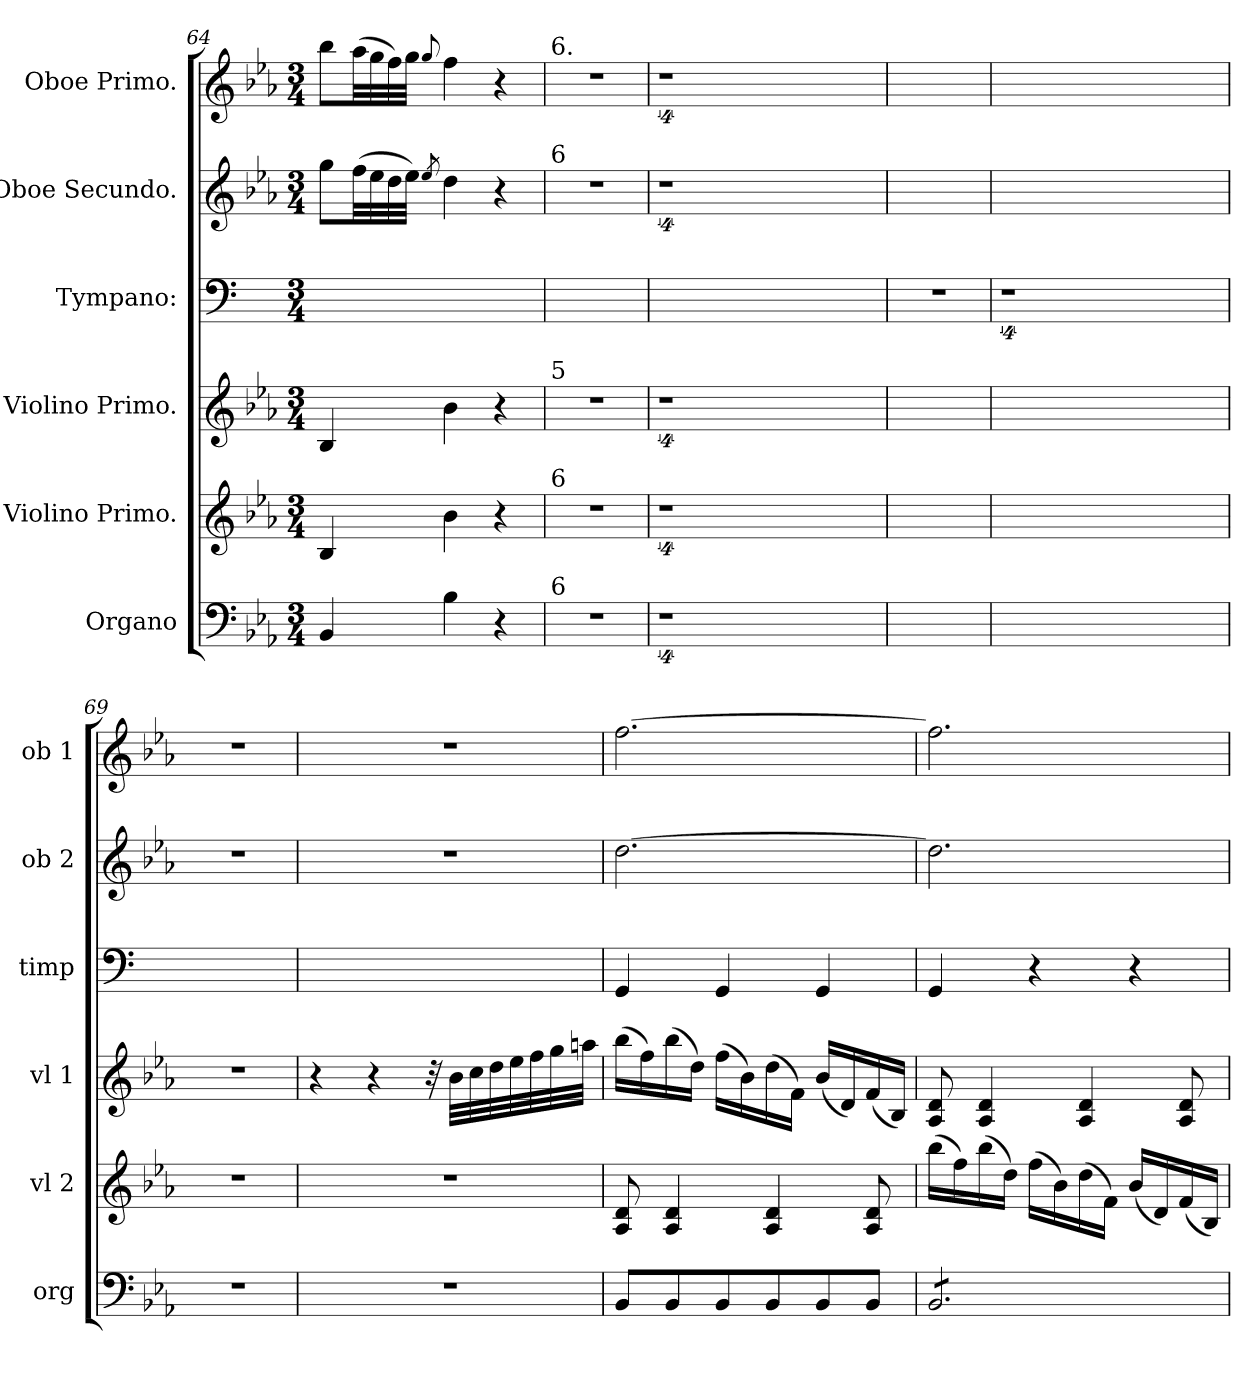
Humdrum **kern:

**kern	**kern	**dynam	**kern	**dynam	**kern	**kern	**kern
*part6	*part5	*part5	*part4	*part4	*part3	*part2	*part1
*staff6	*staff5	*staff5	*staff4	*staff4	*staff3	*staff2	*staff1
*I"Organo	*I"Violino Primo.	*	*I"Violino Primo.	*	*I"Tympano:	*I"Oboe Secundo.	*I"Oboe Primo.
*I'org	*I'vl 2	*	*I'vl 1	*	*I'timp	*I'ob 2	*I'ob 1
*clefF4	*clefG2	*	*clefG2	*	*clefF4	*clefG2	*clefG2
*	*	*	*	*	*ITrd-2c-3	*	*
*k[b-e-a-]	*k[b-e-a-]	*	*k[b-e-a-]	*	*k[b-e-a-]	*k[b-e-a-]	*k[b-e-a-]
*E-:	*E-:	*	*E-:	*	*E-:	*E-:	*E-:
*M3/4	*M3/4	*	*M3/4	*	*M3/4	*M3/4	*M3/4
=64	=64	=64	=64	=64	=64	=64	=64
4BB-/	4B-/	.	4B-/	.	2.ryy	8gg\L	8bb-\L
.	.	.	.	.	.	(32ff\LL	(32aa-\LL
.	.	.	.	.	.	32ee-\	32gg\
.	.	.	.	.	.	32dd\	32ff\)
.	.	.	.	.	.	32ee-\JJJ)	32gg\JJJ
.	.	.	.	.	.	8qee-/	8qqgg/
4B-\	4b-\	.	4b-\	.	.	4dd\	4ff\
4r	4r	.	4r	.	.	4r	4r
=65	=65	=65	=65	=65	=65	=65	=65
!	!	!	!	!	!	!	!LO:TX:a:t=6.
!	!	!	!	!	!	!LO:TX:a:t=6	!
!	!	!	!LO:TX:a:t=5	!	!	!	!
!	!LO:TX:a:t=6	!	!	!	!	!	!
!LO:TX:a:t=6	!	!	!	!	!	!	!
2.r	2.r	.	2.r	.	2.ryy	2.r	2.r
=66	=66	=66	=66	=66	=66	=66	=66
4%9r	4%9r	.	4%9r	.	0ryy	4%9r	4%9r
.	.	.	.	.	4ryy	.	.
=67	=67	=67	=67	=67	=67	=67	=67
2.ryy	2.ryy	.	2.ryy	.	2.r	2.ryy	2.ryy
=68	=68	=68	=68	=68	=68	=68	=68
0ryy	0ryy	.	0ryy	.	4%9r	0ryy	0ryy
4ryy	4ryy	.	4ryy	.	.	4ryy	4ryy
=69	=69	=69	=69	=69	=69	=69	=69
2.r	2.r	.	2.r	.	2.ryy	2.r	2.r
=70	=70	=70	=70	=70	=70	=70	=70
2.r	2.r	.	4r	.	2.ryy	2.r	2.r
.	.	.	4r	.	.	.	.
.	.	.	32r	.	.	.	.
.	.	.	32b-\LLL	.	.	.	.
.	.	.	32cc\	.	.	.	.
.	.	.	32dd\	.	.	.	.
.	.	.	32ee-\	.	.	.	.
.	.	.	32ff\	for&colon;	.	.	.
.	.	.	32gg\	.	.	.	.
.	.	.	32aan\JJJ	.	.	.	.
=71	=71	=71	=71	=71	=71	=71	=71
!	!	!LO:DY:rj	!	!	!	!	!
8BB-/L	8A-/ 8d/	for.	(16bb-\LL	.	4BB-/	[2.dd\	[2.ff\
.	.	.	16ff\)	.	.	.	.
8BB-/	4A-/ 4d/	.	(16bb-\	.	.	.	.
.	.	.	16dd\JJ)	.	.	.	.
8BB-/	.	.	(16ff\LL	.	4BB-/	.	.
.	.	.	16b-\)	.	.	.	.
8BB-/	4A-/ 4d/	.	(16dd\	.	.	.	.
.	.	.	16f\JJ)	.	.	.	.
8BB-/	.	.	(16b-/LL	.	4BB-/	.	.
.	.	.	16d/)	.	.	.	.
8BB-/J	8A-/ 8d/	.	(16f/	.	.	.	.
.	.	.	16B-/JJ)	.	.	.	.
=72	=72	=72	=72	=72	=72	=72	=72
*tremolo	*	*	*	*	*	*	*
8BB-/L	(16bb-\LL	.	8A-/ 8d/	.	4BB-/	2.dd\]	2.ff\]
.	16ff\)	.	.	.	.	.	.
8BB-/	(16bb-\	.	4A-/ 4d/	.	.	.	.
.	16dd\JJ)	.	.	.	.	.	.
8BB-/	(16ff\LL	.	.	.	4r	.	.
.	16b-\)	.	.	.	.	.	.
8BB-/	(16dd\	.	4A-/ 4d/	.	.	.	.
.	16f\JJ)	.	.	.	.	.	.
8BB-/	(16b-/LL	.	.	.	4r	.	.
.	16d/)	.	.	.	.	.	.
8BB-/J	(16f/	.	8A-/ 8d/	.	.	.	.
*Xtremolo	*	*	*	*	*	*	*
.	16B-/JJ)	.	.	.	.	.	.
=	=	=	=	=	=	=	=
*-	*-	*-	*-	*-	*-	*-	*-
